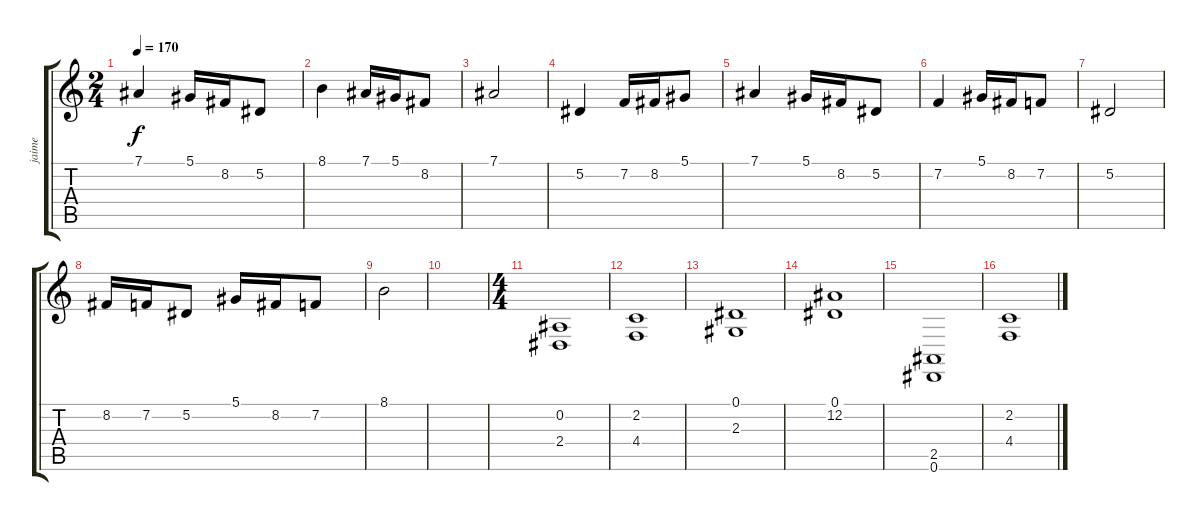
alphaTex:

\track ("jaime" "jaime") {instrument churchorgan}
\staff {score tabs}
\tuning (Eb4 Bb3 Gb3 Db3 Ab2 Eb2) {hide}
\ts (2 4)
\tempo 170
\clef g2
\ks c
7.1.4{dy f} 5.1.16 8.2.16 5.2.8 |
8.1.4 7.1.16 5.1.16 8.2.8 |
7.1.2 |
5.2.4 7.2.16 8.2.16 5.1.8 |
7.1.4 5.1.16 8.2.16 5.2.8 |
7.2.4 5.1.16 8.2.16 7.2.8 |
5.2.2 |
8.2.16 7.2.16 5.2.8 5.1.16 8.2.16 7.2.8 |
8.1.2 |
|
\ts (4 4)
(0.2 2.4).1 |
(2.2 4.4).1 |
(0.1 2.3).1 |
(0.1 12.2).1 |
(2.5 0.6).1 |
(2.2 4.4).1
